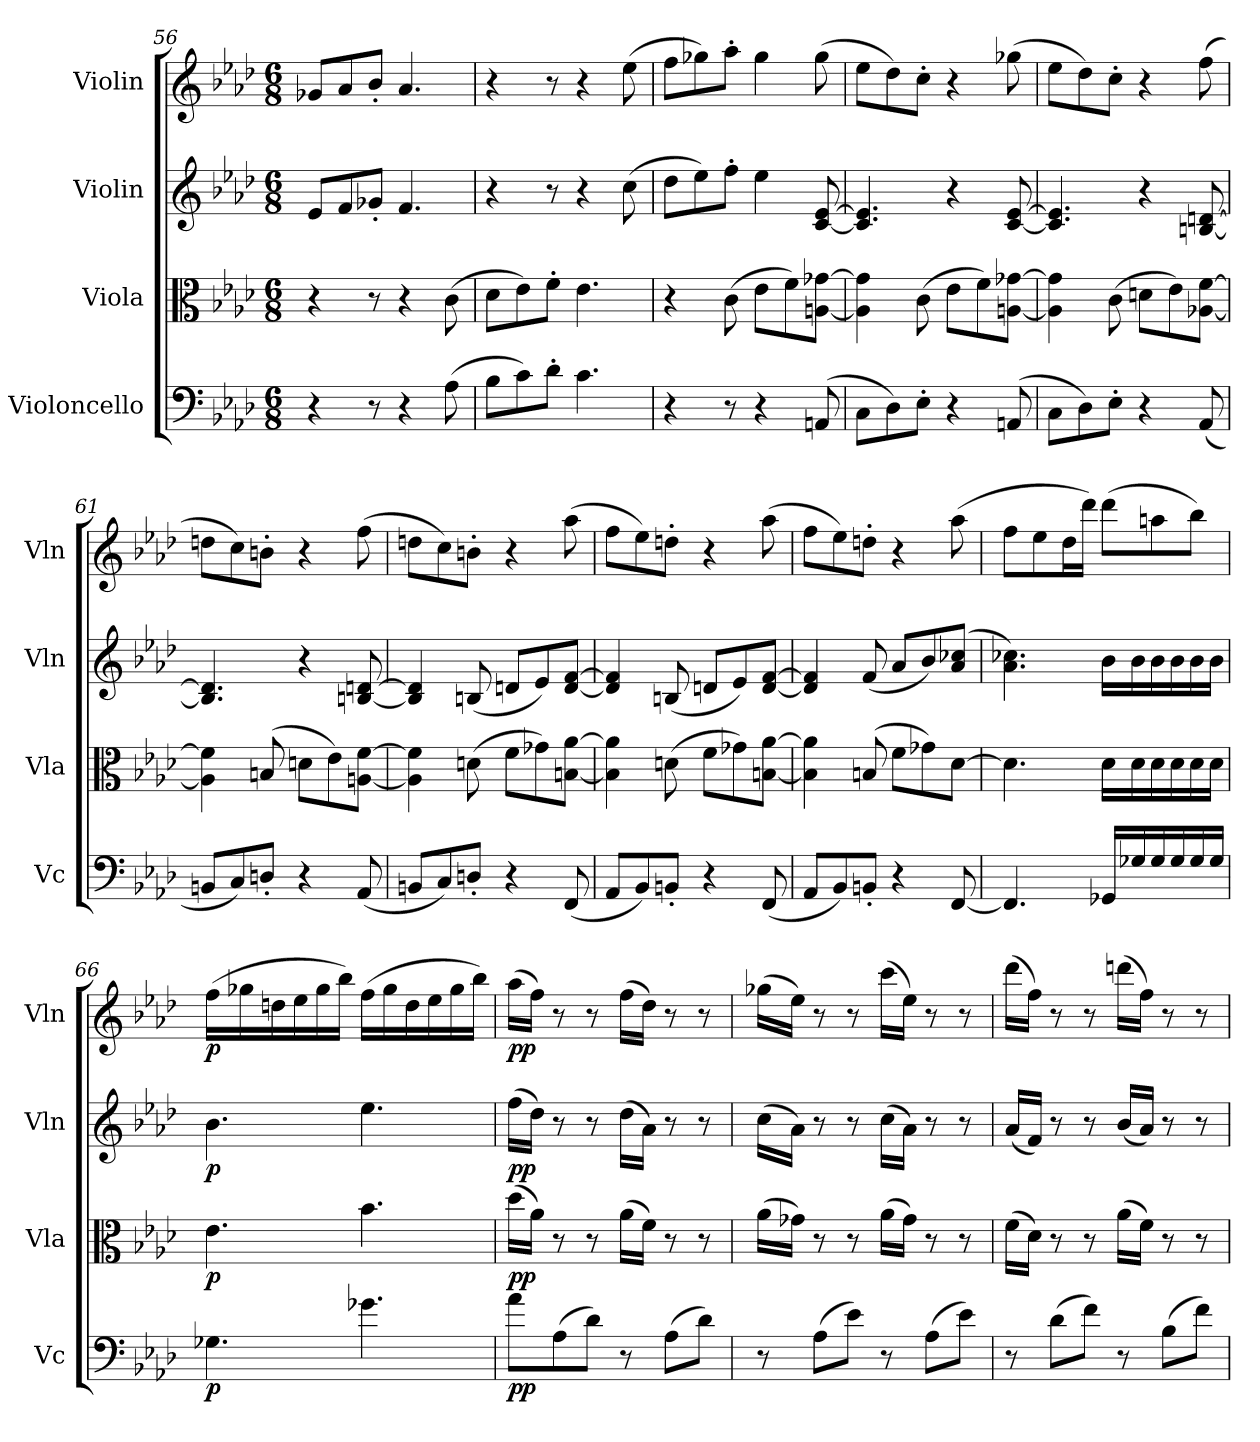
**kern	**dynam	**kern	**dynam	**kern	**dynam	**kern	**dynam
*part4	*part4	*part3	*part3	*part2	*part2	*part1	*part1
*staff4	*staff4	*staff3	*staff3	*staff2	*staff2	*staff1	*staff1
*I"Violoncello	*	*I"Viola	*	*I"Violin	*	*I"Violin	*
*I'Vc	*	*I'Vla	*	*I'Vln	*	*I'Vln	*
*clefF4	*	*clefC3	*	*clefG2	*	*clefG2	*
*k[b-e-a-d-]	*	*k[b-e-a-d-]	*	*k[b-e-a-d-]	*	*k[b-e-a-d-]	*
*M6/8	*	*M6/8	*	*M6/8	*	*M6/8	*
=56	=56	=56	=56	=56	=56	=56	=56
4r	.	4r	.	8e-/L	.	8g-X/L	.
.	.	.	.	8f/	.	8a-/	.
8r	.	8r	.	8g-X'/J	.	8b-'/J	.
4r	.	4r	.	4.f/	.	4.a-/	.
(8A-\	.	(8c\	.	.	.	.	.
=57	=57	=57	=57	=57	=57	=57	=57
8B-\L	.	8d-\L	.	4r	.	4r	.
8c\)	.	8e-\)	.	.	.	.	.
8d-'\J	.	8f'\J	.	8r	.	8r	.
4.c\	.	4.e-\	.	4r	.	4r	.
.	.	.	.	(8cc\	.	(8ee-\	.
=58	=58	=58	=58	=58	=58	=58	=58
4r	.	4r	.	8dd-\L	.	8ff\L	.
.	.	.	.	8ee-\)	.	8gg-X\)	.
8r	.	(8c\	.	8ff'\J	.	8aa-'\J	.
4r	.	8e-\L	.	4ee-\	.	4gg-\	.
.	.	8f\)	.	.	.	.	.
(8AAn/	.	[8An\ [8g-X\J	.	[8c/ [8e-/	.	(8gg-\	.
=59	=59	=59	=59	=59	=59	=59	=59
8C\L	.	4A]\ 4g-]\	.	4.c]/ 4.e-]/	.	8ee-\L	.
8D-\)	.	.	.	.	.	8dd-\)	.
8E-'\J	.	(8c\	.	.	.	8cc'\J	.
4r	.	8e-\L	.	4r	.	4r	.
.	.	8f\)	.	.	.	.	.
(8AAn/	.	[8An\ [8g-X\J	.	[8c/ [8e-/	.	(8gg-X\	.
=60	=60	=60	=60	=60	=60	=60	=60
8C\L	.	4A]\ 4g-]\	.	4.c]/ 4.e-]/	.	8ee-\L	.
8D-\)	.	.	.	.	.	8dd-\)	.
8E-'\J	.	(8c\	.	.	.	8cc'\J	.
4r	.	8dn\L	.	4r	.	4r	.
.	.	8e-\)	.	.	.	.	.
(8AA-/	.	[8A-X\ [8f\J	.	[8Bn/ [8dn/	.	(8ff\	.
=61	=61	=61	=61	=61	=61	=61	=61
8BBn/L	.	4A-]\ 4f]\	.	4.B]/ 4.d]/	.	8ddn\L	.
8C/)	.	.	.	.	.	8cc\)	.
8Dn'/J	.	(8Bn/	.	.	.	8bn'\J	.
4r	.	8dn\L	.	4r	.	4r	.
.	.	8e-\)	.	.	.	.	.
(8AA-/	.	[8An\ [8f\J	.	[8Bn/ [8dn/	.	(8ff\	.
=62	=62	=62	=62	=62	=62	=62	=62
8BBn/L	.	4A]\ 4f]\	.	4B]/ 4d]/	.	8ddn\L	.
8C/)	.	.	.	.	.	8cc\)	.
8Dn'/J	.	(8dn\	.	(8Bn/	.	8bn'\J	.
4r	.	8f\L	.	8dn/L	.	4r	.
.	.	8g-X\)	.	8e-/)	.	.	.
(8FF/	.	[8Bn\ [8a-\J	.	[8d/ [8f/J	.	(8aa-\	.
=63	=63	=63	=63	=63	=63	=63	=63
8AA-/L	.	4B]\ 4a-]\	.	4d]/ 4f]/	.	8ff\L	.
8BB-/)	.	.	.	.	.	8ee-\)	.
8BBn'/J	.	(8dn\	.	(8Bn/	.	8ddn'\J	.
4r	.	8f\L	.	8dn/L	.	4r	.
.	.	8g-X\)	.	8e-/)	.	.	.
(8FF/	.	[8Bn\ [8a-\J	.	[8d/ [8f/J	.	(8aa-\	.
=64	=64	=64	=64	=64	=64	=64	=64
8AA-/L	.	4B]\ 4a-]\	.	4d]/ 4f]/	.	8ff\L	.
8BB-/)	.	.	.	.	.	8ee-\)	.
8BBn'/J	.	(8Bn/	.	(8f/	.	8ddn'\J	.
4r	.	8f\L	.	8a-/L	.	4r	.
.	.	8g-X\)	.	8b-/)	.	.	.
[8FF/	.	[8d-\J	.	(8a-/ 8cc-X/J	.	(8aa-\	.
=65	=65	=65	=65	=65	=65	=65	=65
4.FF/]	.	4.d-\]	.	4.a-\ 4.cc-X\)	.	8ff\L	.
.	.	.	.	.	.	8ee-\	.
.	.	.	.	.	.	16dd-\L	.
.	.	.	.	.	.	16ddd-\JJ)	.
16GG-X/LL	.	16d-\LL	.	16b-\LL	.	(8ddd-\L	.
16G-X/	.	16d-\	.	16b-\	.	.	.
16G-/	.	16d-\	.	16b-\	.	8aan\	.
16G-/	.	16d-\	.	16b-\	.	.	.
16G-/	.	16d-\	.	16b-\	.	8bb-\J)	.
16G-/JJ	.	16d-\JJ	.	16b-\JJ	.	.	.
=66	=66	=66	=66	=66	=66	=66	=66
4.G-X\	p	4.e-\	p	4.b-\	p	(16ff\LL	p
.	.	.	.	.	.	16gg-X\	.
.	.	.	.	.	.	16ddn\	.
.	.	.	.	.	.	16ee-\	.
.	.	.	.	.	.	16gg-\	.
.	.	.	.	.	.	16bb-\JJ)	.
4.g-X\	.	4.b-\	.	4.ee-\	.	(16ff\LL	.
.	.	.	.	.	.	16gg-\	.
.	.	.	.	.	.	16dd\	.
.	.	.	.	.	.	16ee-\	.
.	.	.	.	.	.	16gg-\	.
.	.	.	.	.	.	16bb-\JJ)	.
=67	=67	=67	=67	=67	=67	=67	=67
8a-\L	pp	(16dd-\LL	pp	(16ff\LL	pp	(16aa-\LL	pp
.	.	16a-\JJ)	.	16dd-\JJ)	.	16ff\JJ)	.
(8A-\	.	8r	.	8r	.	8r	.
8d-\J)	.	8r	.	8r	.	8r	.
8r	.	(16a-\LL	.	(16dd-\LL	.	(16ff\LL	.
.	.	16f\JJ)	.	16a-\JJ)	.	16dd-\JJ)	.
(8A-\L	.	8r	.	8r	.	8r	.
8d-\J)	.	8r	.	8r	.	8r	.
=68	=68	=68	=68	=68	=68	=68	=68
8r	.	(16a-\LL	.	(16cc\LL	.	(16gg-X\LL	.
.	.	16g-X\JJ)	.	16a-\JJ)	.	16ee-\JJ)	.
(8A-\L	.	8r	.	8r	.	8r	.
8e-\J)	.	8r	.	8r	.	8r	.
8r	.	(16a-\LL	.	(16cc\LL	.	(16ccc\LL	.
.	.	16g-\JJ)	.	16a-\JJ)	.	16ee-\JJ)	.
(8A-\L	.	8r	.	8r	.	8r	.
8e-\J)	.	8r	.	8r	.	8r	.
=69	=69	=69	=69	=69	=69	=69	=69
8r	.	(16f\LL	.	(16a-/LL	.	(16ddd-\LL	.
.	.	16d-\JJ)	.	16f/JJ)	.	16ff\JJ)	.
(8d-\L	.	8r	.	8r	.	8r	.
8f\J)	.	8r	.	8r	.	8r	.
8r	.	(16a-\LL	.	(16b-/LL	.	(16dddn\LL	.
.	.	16f\JJ)	.	16a-/JJ)	.	16ff\JJ)	.
(8B-\L	.	8r	.	8r	.	8r	.
8f\J)	.	8r	.	8r	.	8r	.
=	=	=	=	=	=	=	=
*-	*-	*-	*-	*-	*-	*-	*-
